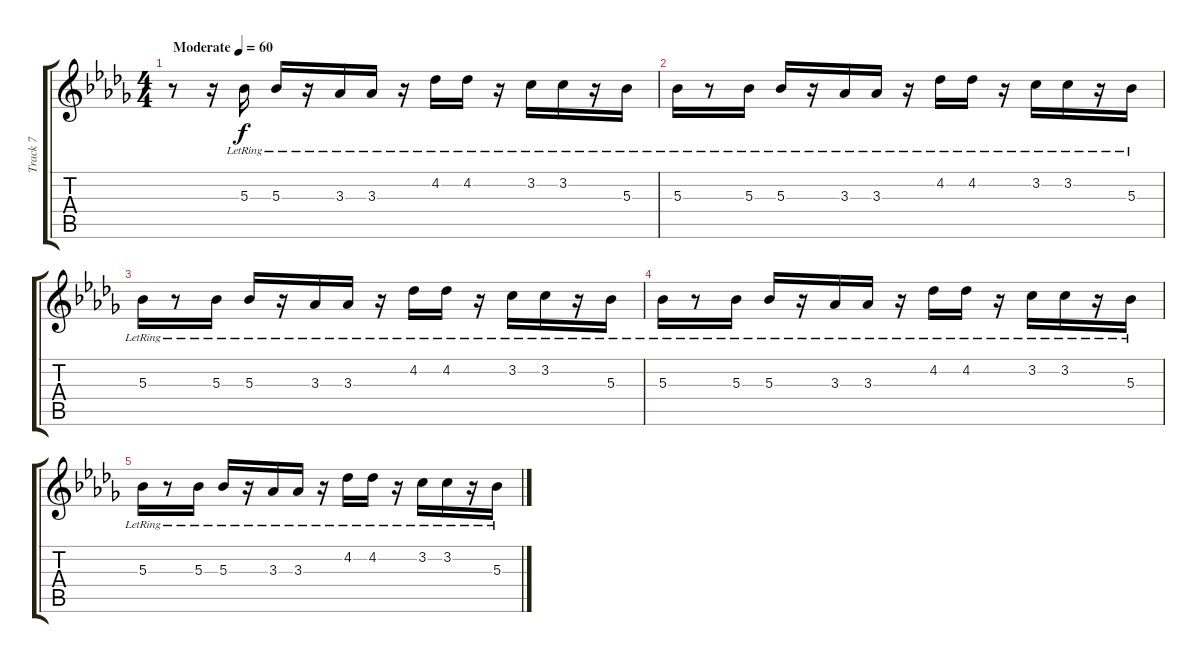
\track ("Track 7" "Track 7") {instrument electricguitarclean}
\staff {score tabs}
\tuning (D4 A3 F3 C3 G2 C2) {hide}
\ts (4 4)
\tempo (60 "Moderate")
\clef g2
\ks bbminor
r.8{dy f instrument electricguitarclean} r.16 5.3{lr}.16 5.3{lr}.16 r.16 3.3{lr}.16 3.3{lr}.16 r.16 4.2{lr}.16 4.2{lr}.16 r.16 3.2{lr}.16 3.2{lr}.16 r.16 5.3{lr}.16 |
5.3{lr}.16 r.8 5.3{lr}.16 5.3{lr}.16 r.16 3.3{lr}.16 3.3{lr}.16 r.16 4.2{lr}.16 4.2{lr}.16 r.16 3.2{lr}.16 3.2{lr}.16 r.16 5.3{lr}.16 |
5.3{lr}.16 r.8 5.3{lr}.16 5.3{lr}.16 r.16 3.3{lr}.16 3.3{lr}.16 r.16 4.2{lr}.16 4.2{lr}.16 r.16 3.2{lr}.16 3.2{lr}.16 r.16 5.3{lr}.16 |
5.3{lr}.16 r.8 5.3{lr}.16 5.3{lr}.16 r.16 3.3{lr}.16 3.3{lr}.16 r.16 4.2{lr}.16 4.2{lr}.16 r.16 3.2{lr}.16 3.2{lr}.16 r.16 5.3{lr}.16 |
5.3{lr}.16 r.8 5.3{lr}.16 5.3{lr}.16 r.16 3.3{lr}.16 3.3{lr}.16 r.16 4.2{lr}.16 4.2{lr}.16 r.16 3.2{lr}.16 3.2{lr}.16 r.16 5.3{lr}.16
